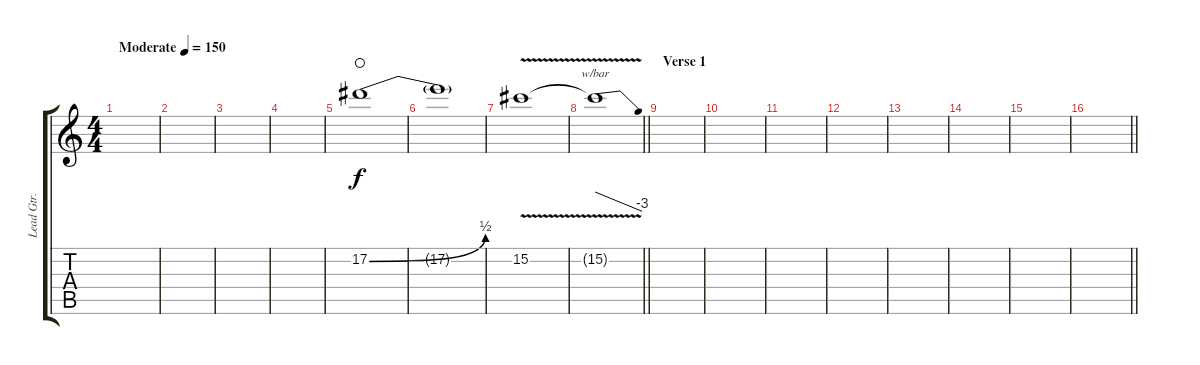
\track ("Lead Gtr. 1" "Lead Gtr. ") {instrument distortionguitar}
\staff {score tabs}
\tuning (Eb4 Bb3 Gb3 Db3 Ab2 Db2) {hide}
\ts (4 4)
\tempo (150 "Moderate")
\clef g2
\ks c
|
|
|
|
17.2{be (bend 0 0 60 2)}.1{waho} |
17.2{t}.1 |
15.2{v}.1 |
\barLineRight lightlight
15.2{t}.1{tbe (dive default 0 0 60 -12)} |
\section ("" "Verse 1")
|
|
|
|
|
|
|
\barLineRight lightlight
